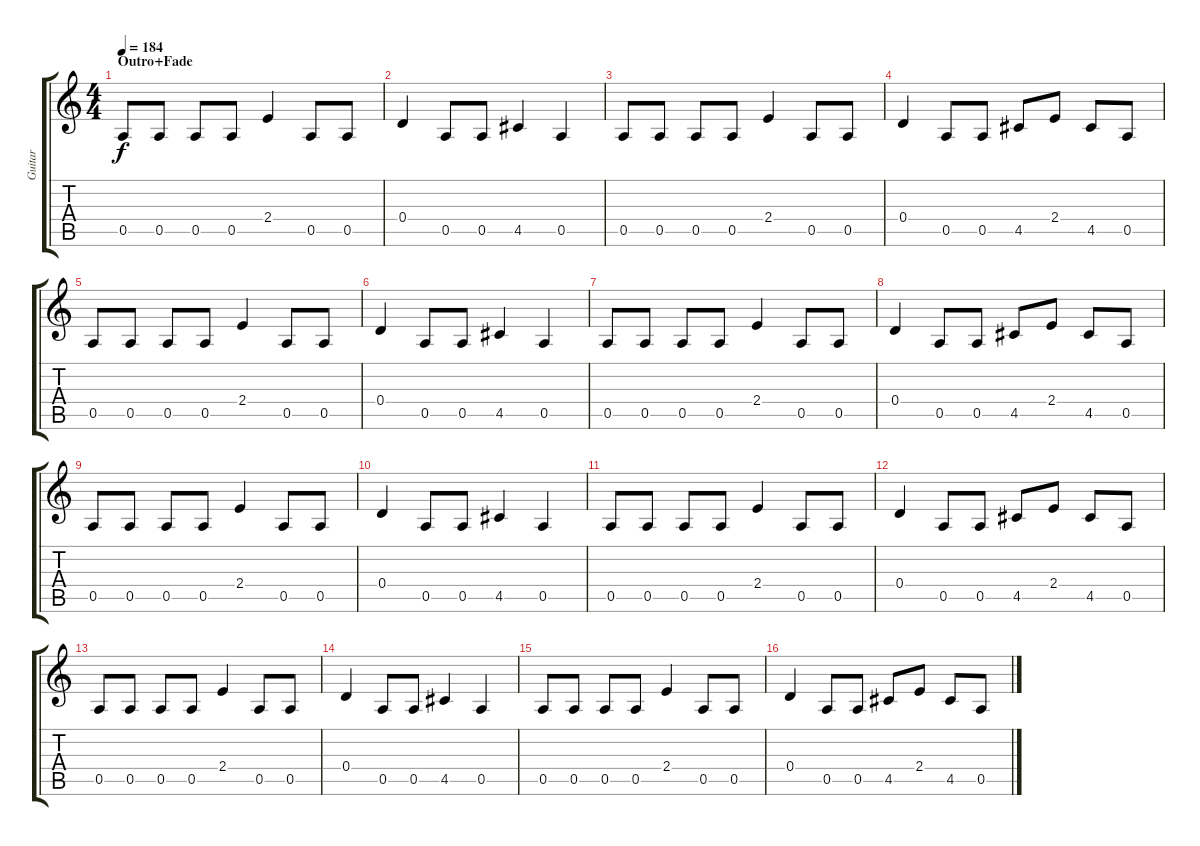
\track ("Guitar" "Guitar") {instrument distortionguitar}
\staff {score tabs}
\tuning (E4 B3 G3 D3 A2 D2) {hide}
\ts (4 4)
\section ("" "Outro+Fade")
\tempo 184
\clef g2
\ks c
0.5.8{dy f instrument distortionguitar} 0.5.8 0.5.8 0.5.8 2.4.4 0.5.8 0.5.8 |
0.4.4 0.5.8 0.5.8 4.5.4 0.5.4 |
0.5.8 0.5.8 0.5.8 0.5.8 2.4.4 0.5.8 0.5.8 |
0.4.4 0.5.8 0.5.8 4.5.8 2.4.8 4.5.8 0.5.8 |
0.5.8{instrument distortionguitar} 0.5.8 0.5.8 0.5.8 2.4.4 0.5.8 0.5.8 |
0.4.4 0.5.8 0.5.8 4.5.4 0.5.4 |
0.5.8 0.5.8 0.5.8 0.5.8 2.4.4 0.5.8 0.5.8 |
0.4.4 0.5.8 0.5.8 4.5.8 2.4.8 4.5.8 0.5.8 |
0.5.8{instrument distortionguitar} 0.5.8 0.5.8 0.5.8 2.4.4 0.5.8 0.5.8 |
0.4.4 0.5.8 0.5.8 4.5.4 0.5.4 |
0.5.8 0.5.8 0.5.8 0.5.8 2.4.4 0.5.8 0.5.8 |
0.4.4 0.5.8 0.5.8 4.5.8 2.4.8 4.5.8 0.5.8 |
0.5.8{instrument distortionguitar} 0.5.8 0.5.8 0.5.8 2.4.4 0.5.8 0.5.8 |
0.4.4 0.5.8 0.5.8 4.5.4 0.5.4 |
0.5.8 0.5.8 0.5.8 0.5.8 2.4.4 0.5.8 0.5.8 |
0.4.4 0.5.8 0.5.8 4.5.8 2.4.8 4.5.8 0.5.8
